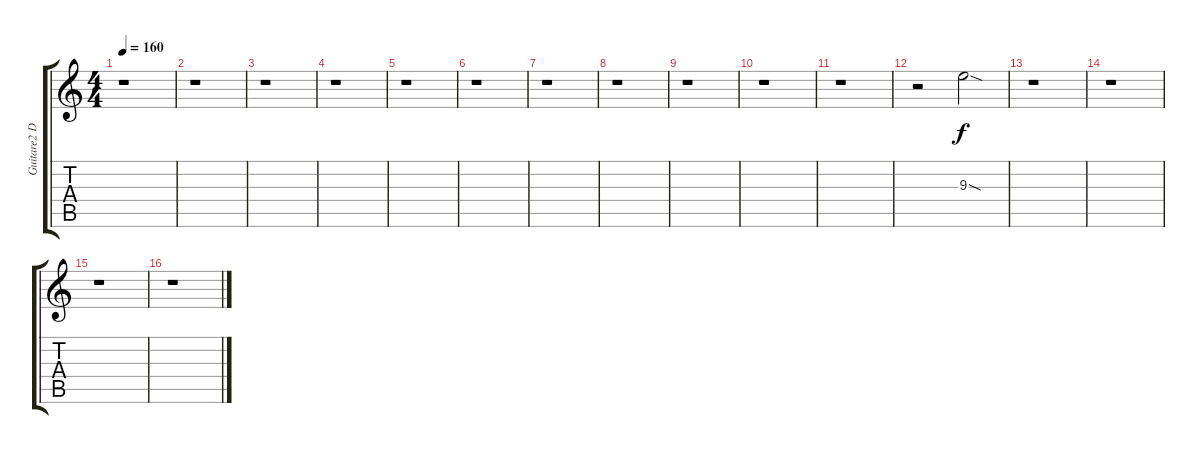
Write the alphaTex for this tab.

\track ("Guitare2 Dr-D" "Guitare2 D") {instrument overdrivenguitar}
\staff {score tabs}
\tuning (E4 B3 G3 D3 A2 D2) {hide}
\ts (4 4)
\tempo 160
\clef g2
\ks c
r.1{dy f instrument overdrivenguitar} |
r.1 |
r.1 |
r.1 |
r.1 |
r.1 |
r.1 |
r.1 |
r.1 |
r.1 |
r.1 |
r.2 9.3{sod}.2 |
r.1 |
r.1 |
r.1 |
r.1
